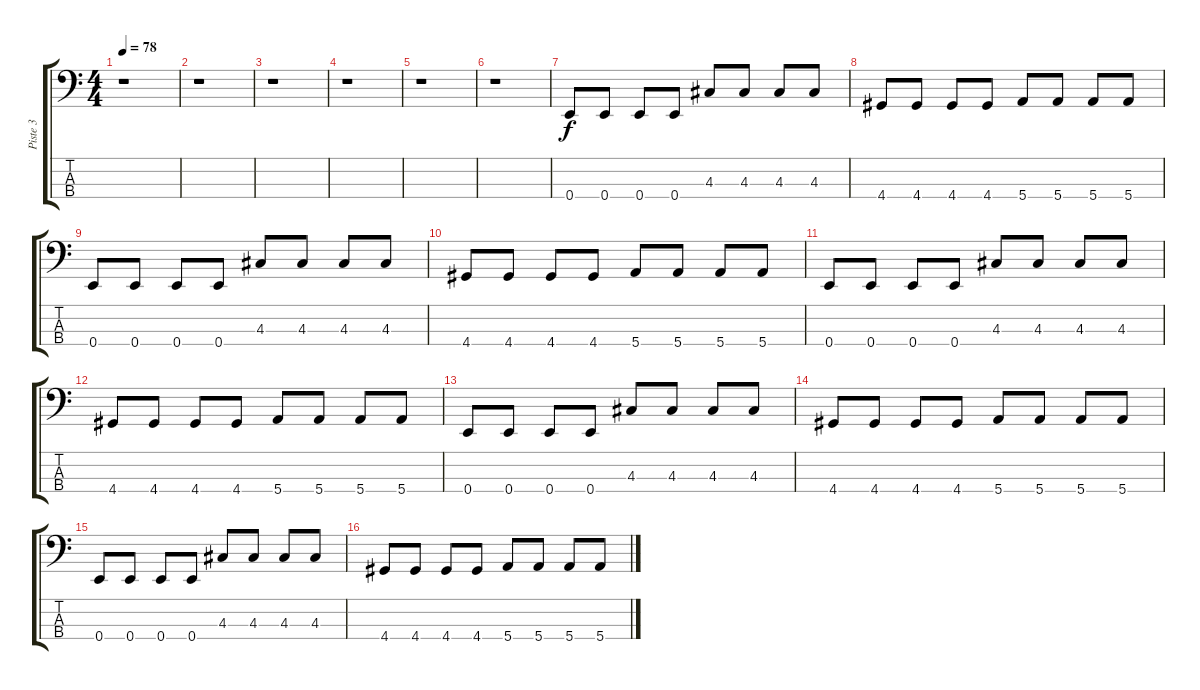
\track ("Piste 3" "Piste 3") {instrument electricbassfinger}
\staff {score tabs}
\tuning (G2 D2 A1 E1) {hide}
\ts (4 4)
\tempo 78
\clef f4
\ks c
r.1{dy f instrument electricbassfinger} |
r.1 |
r.1 |
r.1 |
r.1 |
r.1 |
0.4.8 0.4.8 0.4.8 0.4.8 4.3.8 4.3.8 4.3.8 4.3.8 |
4.4.8 4.4.8 4.4.8 4.4.8 5.4.8 5.4.8 5.4.8 5.4.8 |
0.4.8 0.4.8 0.4.8 0.4.8 4.3.8 4.3.8 4.3.8 4.3.8 |
4.4.8 4.4.8 4.4.8 4.4.8 5.4.8 5.4.8 5.4.8 5.4.8 |
0.4.8 0.4.8 0.4.8 0.4.8 4.3.8 4.3.8 4.3.8 4.3.8 |
4.4.8 4.4.8 4.4.8 4.4.8 5.4.8 5.4.8 5.4.8 5.4.8 |
0.4.8 0.4.8 0.4.8 0.4.8 4.3.8 4.3.8 4.3.8 4.3.8 |
4.4.8 4.4.8 4.4.8 4.4.8 5.4.8 5.4.8 5.4.8 5.4.8 |
0.4.8 0.4.8 0.4.8 0.4.8 4.3.8 4.3.8 4.3.8 4.3.8 |
4.4.8 4.4.8 4.4.8 4.4.8 5.4.8 5.4.8 5.4.8 5.4.8
